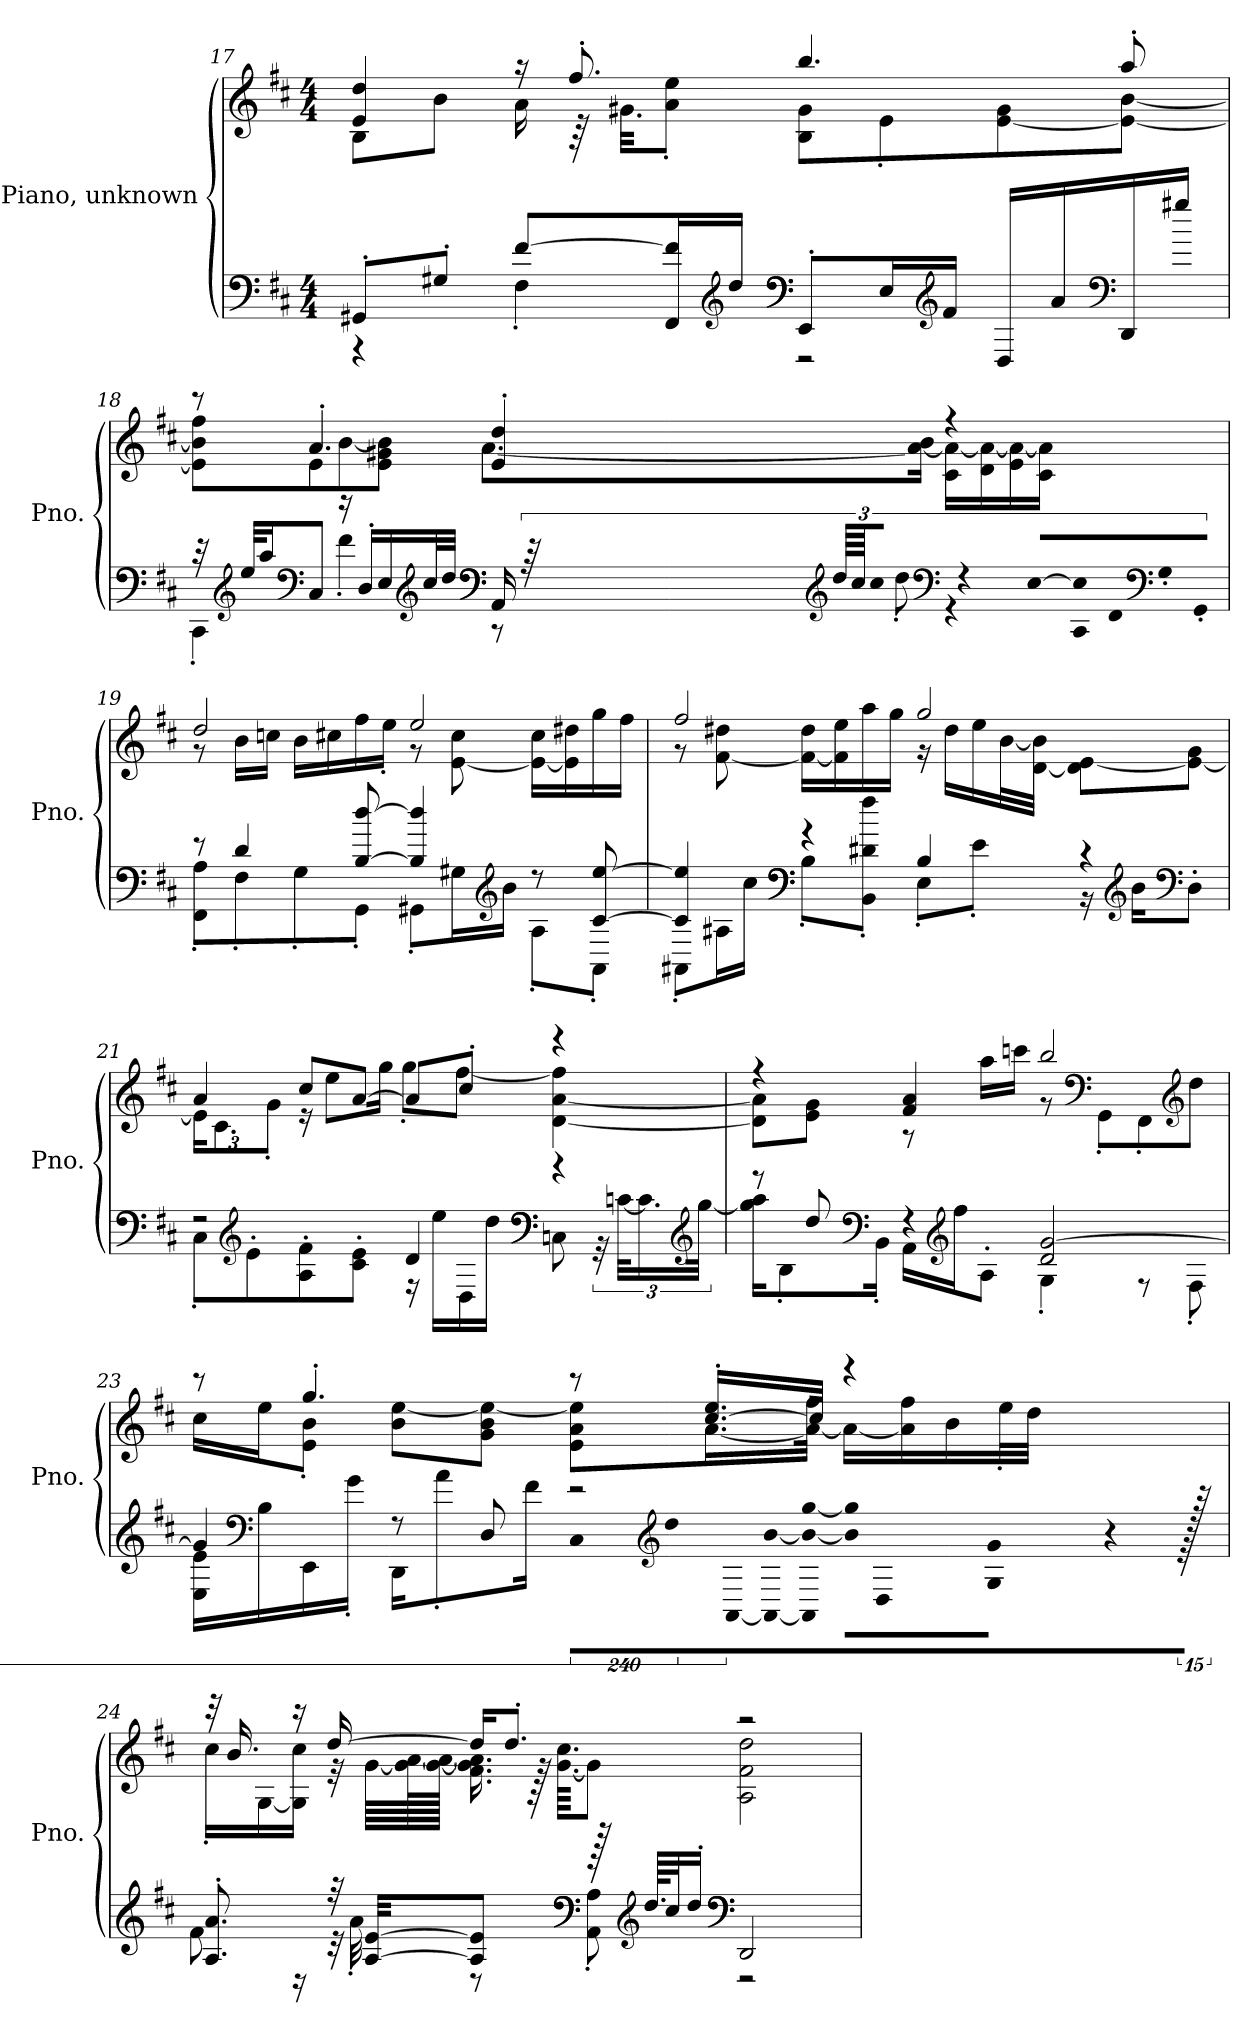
**kern	**kern
*part1	*part1
*staff2	*staff1
*I"Piano, unknown	*
*I'Pno.	*
!!LO:LB:g=z
*clefF4	*clefG2
*k[f#c#]	*k[f#c#]
*M4/4	*M4/4
=17	=17
*^	*^
8GG#X'/L	4r	4e/ 4dd/	8B\L
8G#X'/J	.	.	8b\J
[8f#/L	4F#'\	16r	16a\
.	.	8.ff#'/	64r
.	.	.	32.g#X\KKL
16FF#/ 16f#/]L	.	.	8a\' 8ee\'J
*clefG2	*	*	*
16dd/JJ	.	.	.
*clefF4	*	*	*
8EE'/L	2r	4.bb/	8B\ 8g#\L
16E/L	.	.	8e'\
*clefG2	*	*	*
16f#/JJ	.	.	.
16D/LL	.	.	[8e\ 8g#\
16a/	.	.	.
*clefF4	*	*	*
16DD/	.	8aa'/	8e\_ [8b\J
16gg#X/JJ	.	.	.
!!LO:PB:g=z	!!
=18	=18	=18	=18
32r	4CC#'\	8r	8e\] 8b\] 8ff#\L
*clefG2	*	*	*
32ee/KLL	.	.	.
16aa/J	.	.	.
*clefF4	*	*	*
8C#/J	.	4.a'/	8e\
16r	4f#'\	.	[8b\
16D'/LL	.	.	.
16E/	.	.	8e\ 8g#X\ 8b\]J
*clefG2	*	*	*
32cc#/L	.	.	.
32dd/JJJ	.	.	.
*clefF4	*	*	*
16AA/	8r	4e/' 4dd/'	[8.a\L
96r	.	.	.
*clefG2	*	*	*
96dd/LLLL	.	.	.
96cc#/J	.	.	.
32cc#/JJJ	.	.	.
64r	8dd'\	.	.
[64cc#/KLLL	.	.	.
32A/ 32cc#/]J	.	.	.
16d/J	.	.	16a\_ 16b\Jk
*clefF4	*	*	*
8G'/	4r	4r	16c#\ 16a\_LL
.	.	.	16d\ 16a\_
8GG'/J	.	.	16e\ 16a\_
.	.	.	16c#\ 16a\]JJ
!!LO:LB:g=z	!!
=19	=19	=19	=19
8r	8FF#\' 8A\'L	2dd/	8r
4d/	8F#'\	.	16b\LL
.	.	.	16ccn\JJ
.	8G'\	.	16b\LL
.	.	.	16cc#X\
[8B/ [8dd/	8GG'\J	.	16ff#\
.	.	.	16ee'\JJ
4B/] 4dd/]	8GG#X'\L	2ee/	8r
.	16G#X\L	.	[8e\ 8cc#\
*clefG2	*	*	*
.	16b\JJ	.	.
8r	8A'\L	.	16e\_ 16cc#\LL
.	.	.	16e\] 16dd#X\
[8c#/ [8ee/	8AA'\J	.	16gg\
.	.	.	16ff#\JJ
=20	=20	=20	=20
4c#/] 4ee/]	8AA#X'\L	2ff#/	8r
.	16A#X\L	.	[8f#\ 8dd#X\
.	16cc#\JJ	.	.
*clefF4	*	*	*
4r	8B'\L	.	16f#\_ 16dd#\LL
.	.	.	16f#\] 16ee\
.	8BB\' 8d#X\' 8ff#\'J	.	16aa\
.	.	.	16gg\JJ
4B/	8E'\L	2gg/	16r
.	.	.	16dd#\LL
.	8e'\J	.	16ee\
.	.	.	[32b\L
.	.	.	[32d\ 32b\]JJJ
4r	16r	.	8d\] [8e\L
*clefG2	*	*	*
.	16b\KL	.	.
*clefF4	*	*	*
.	8D'\J	.	8e\_ 8g\J
!!LO:LB:g=z	!!
=21	=21	=21	=21
*	*	*	*Xbrackettup
2r	8C#'\L	4a/	24e\KL]
.	.	.	12.c#\
*clefG2	*	*	*
.	8e'\	.	.
.	.	.	12g'\J
.	8A\' 8f#\'	8cc#/L	16r
.	.	.	8ee\L
.	8c#\' 8e\'J	[8a/J	.
.	.	.	16gg\Jk
4d/	16r	8a/L]	8gg'\L
.	16ee\LL	.	.
.	16D\	8cc#'/J	[8ff#\J
.	16dd\JJ	.	.
*clefF4	*	*	*
4r	8Cn\	4r	[4d\ [4a\ 4ff#\]
.	48r	.	.
.	[48cn\KLL	.	.
.	24.c\]	.	.
*clefG2	*	*	*
.	[48gg\JJk	.	.
=22	=22	=22	=22
8r	16gg\] 16aa\KL	4r	8d\] 8a\]L
.	8B'\	.	.
8dd/	.	.	8e\ 8g\J
*clefF4	*	*	*
.	16BB'\Jk	.	.
4r	16AA\LL	4f#/ 4a/	8r
*clefG2	*	*	*
.	16ff#\J	.	.
.	8A'\J	.	16aa\LL
.	.	.	16cccn\JJ
2d/ [2g/	4G'\	2bb/	8r
*	*	*clefF4	*
.	.	.	8GG'\L
.	8r	.	8FF#'\
*	*	*clefG2	*
.	8F#'\	.	8dd\J
!!LO:LB:g=z	!!
=23	=23	=23	=23
4g/]	16E\ 16e\LL	8r	16cc#\LL
*clefF4	*	*	*
.	16B\	.	16ee\J
.	16EE\	4.gg'/	8e\' 8b\'J
.	16g'\JJ	.	.
8r	16DD\KL	.	8b\ [8ee\L
.	8a'\	.	.
8D/	.	.	8g\ 8b\ 8ee\_J
.	16f#\Jk	.	.
!	!LO:N:vis=16	!	!
2r	1920%137C#\LL	8r	8e\ 8a\ 8ee\]L
*clefG2	*	*	*
!	!LO:N:vis=16	!	!
.	1920%137dd\	.	.
.	.	[16.cc#/' 16.ee/'LL	[16.a\L
!	!LO:N:vis=32	!	!
.	[640%23AA\L	.	.
!	!LO:N:vis=32	!	!
.	640%23AA\_ [640%23b\	.	.
!	!LO:N:vis=32	!	!
.	640%23AA\] 640%23b\_ [640%23gg\JJJ	.	.
.	.	32cc#/JJk]	32a\_ 32ff#\JJk
.	.	4r	16a\LL_
!	!LO:N:vis=32	!	!
.	640%23b\] 640%23gg\]KLL	.	.
!	!LO:N:vis=16	!	!
.	1920%137D\	.	.
.	.	.	16a\] 16ff#\
!	!LO:N:vis=16	!	!
.	1920%137G\ 1920%137g\JJ	.	.
.	.	.	16b\
.	240%17r	.	.
.	.	.	32ee'\L
.	.	.	32dd\JJJ
1920ryy	1920r	1920ryy	1920ryy
!!LO:LB:g=z	!!
=24	=24	=24	=24
8.A/' 8.a/'	8f#\	32r	16cc#'\LL
.	.	16.b/	.
.	.	.	[16G\
.	16r	16r	16G\] 16cc#\JJ
32r	32r	[16dd/	32r
[32A/ [32e/KKL	32a'\	.	[64g\LLLL
.	.	.	128g\] [128a\L
.	.	.	[128g\ 128a\_JJJJJ
8A/] 8e/]J	8r	16dd/KL]	16.f#\ 16.g\] 16.a\]
.	.	8.dd'/J	.
.	.	.	128r
.	.	.	[64.g\ 64.cc#\KKKL
*clefF4	*	*	*
128r	8AA\' 8A\'	.	8g\J]
*clefG2	*	*	*
64.dd/KLLL	.	.	.
32cc#/J	.	.	.
16dd'/JJ	.	.	.
*clefF4	*	*	*
2DD/	2r	2r	2A\ 2f#\ 2dd\
*v	*v	*	*
*	*v	*v
=	=
*-	*-
